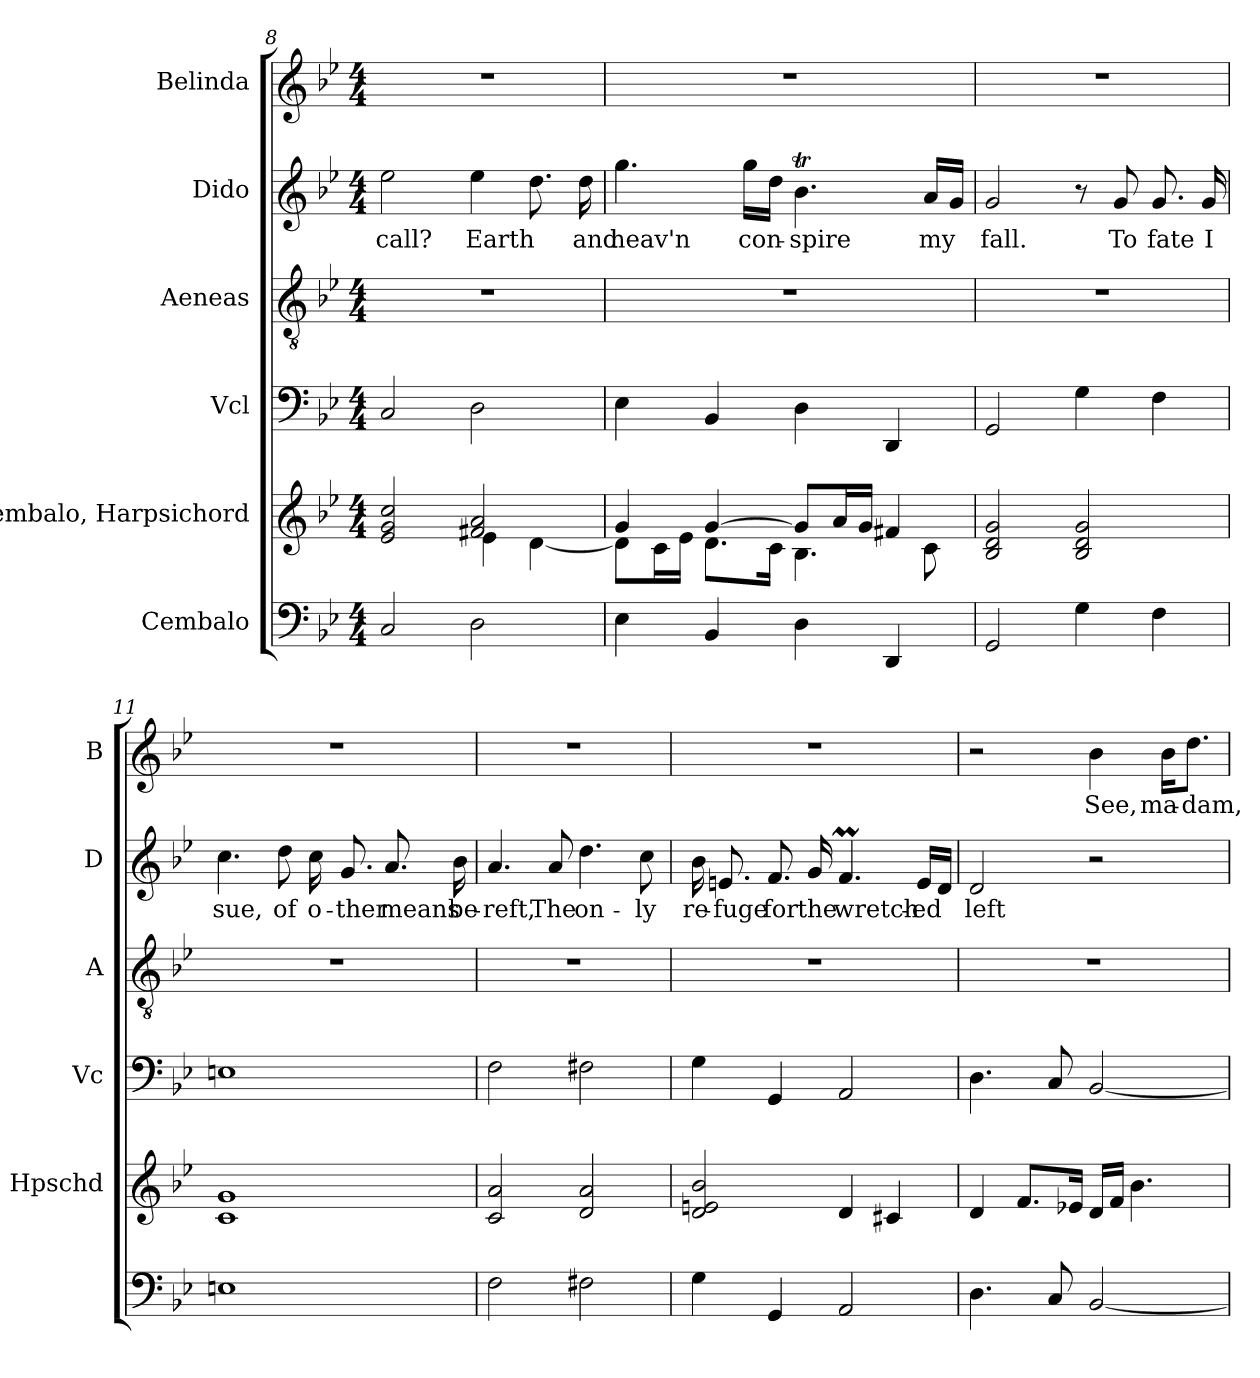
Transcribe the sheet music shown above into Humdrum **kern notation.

**kern	**kern	**kern	**kern	**kern	**text	**kern	**text
*part6	*part5	*part4	*part3	*part2	*part2	*part1	*part1
*staff6	*staff5	*staff4	*staff3	*staff2	*staff2	*staff1	*staff1
*I"Cembalo	*I"Cembalo, Harpsichord	*I"Vcl	*I"Aeneas	*I"Dido	*	*I"Belinda	*
*	*I'Hpschd	*I'Vc	*I'A	*I'D	*	*I'B	*
!!LO:PB:g=z
*clefF4	*clefG2	*clefF4	*clefGv2	*clefG2	*	*clefG2	*
*k[b-e-]	*k[b-e-]	*k[b-e-]	*k[b-e-]	*k[b-e-]	*	*k[b-e-]	*
*M4/4	*M4/4	*M4/4	*M4/4	*M4/4	*	*M4/4	*
=8	=8	=8	=8	=8	=8	=8	=8
*	*^	*	*	*	*	*	*
!	!	!	!	!	!	!LO:LY:b	!	!
2C/	2e-/ 2g/ 2cc/	2ryy	2C/	1r	2ee-\	call?	1r	.
!	!	!	!	!	!	!LO:LY:b	!	!
2D\	2f#X/ 2a/	4e-\	2D\	.	4ee-\	Earth	.	.
.	.	[4d\	.	.	8.dd\	.	.	.
!	!	!	!	!	!	!LO:LY:b	!	!
.	.	.	.	.	16dd\	and	.	.
=9	=9	=9	=9	=9	=9	=9	=9	=9
!	!	!	!	!	!	!LO:LY:b	!	!
4E-\	4g/	8d\L]	4E-\	1r	4.gg\	heav'n	1r	.
.	.	16c\L	.	.	.	.	.	.
.	.	16e-\JJ	.	.	.	.	.	.
4BB-/	[4g/	8.d\L	4BB-/	.	.	.	.	.
!	!	!	!	!	!	!LO:LY:b	!	!
.	.	.	.	.	16gg\LL	con-	.	.
.	.	16c\Jk	.	.	16dd\JJ	.	.	.
!	!	!	!	!	!	!LO:LY:b	!	!
4D\	8g/L]	4.B-\	4D\	.	4.b-T\	-spire	.	.
.	16a/L	.	.	.	.	.	.	.
.	16g/JJ	.	.	.	.	.	.	.
4DD/	4f#X/	.	4DD/	.	.	.	.	.
!	!	!	!	!	!	!LO:LY:b	!	!
.	.	8c\	.	.	16a/LL	my	.	.
.	.	.	.	.	16g/JJ	.	.	.
*	*v	*v	*	*	*	*	*	*
=10	=10	=10	=10	=10	=10	=10	=10
!	!	!	!	!	!LO:LY:b	!	!
2GG/	2B-/ 2d/ 2g/	2GG/	1r	2g/	fall.	1r	.
4G\	2B-/ 2d/ 2g/	4G\	.	8r	.	.	.
!	!	!	!	!	!LO:LY:b	!	!
.	.	.	.	8g/	To	.	.
!	!	!	!	!	!LO:LY:b	!	!
4F\	.	4F\	.	8.g/	fate	.	.
!	!	!	!	!	!LO:LY:b	!	!
.	.	.	.	16g/	I	.	.
=11	=11	=11	=11	=11	=11	=11	=11
!	!	!	!	!	!LO:LY:b	!	!
1En	1c 1g	1En	1r	4.cc\	sue,	1r	.
!	!	!	!	!	!LO:LY:b	!	!
.	.	.	.	8dd\	of	.	.
!	!	!	!	!	!LO:LY:b	!	!
.	.	.	.	16cc\	o-	.	.
!	!	!	!	!	!LO:LY:b	!	!
.	.	.	.	8.g/	-ther	.	.
!	!	!	!	!	!LO:LY:b	!	!
.	.	.	.	8.a/	means	.	.
!	!	!	!	!	!LO:LY:b	!	!
.	.	.	.	16b-\	be-	.	.
!!LO:LB:g=z
=12	=12	=12	=12	=12	=12	=12	=12
!	!	!	!	!	!LO:LY:b	!	!
2F\	2c/ 2a/	2F\	1r	4.a/	-reft,	1r	.
!	!	!	!	!	!LO:LY:b	!	!
.	.	.	.	8a/	The	.	.
!	!	!	!	!	!LO:LY:b	!	!
2F#X\	2d/ 2a/	2F#X\	.	4.dd\	on-	.	.
!	!	!	!	!	!LO:LY:b	!	!
.	.	.	.	8cc\	-ly	.	.
=13	=13	=13	=13	=13	=13	=13	=13
!	!	!	!	!	!LO:LY:b	!	!
4G\	2d/ 2en/ 2b-/	4G\	1r	16b-\	re-	1r	.
!	!	!	!	!	!LO:LY:b	!	!
.	.	.	.	8.en/	-fuge	.	.
!	!	!	!	!	!LO:LY:b	!	!
4GG/	.	4GG/	.	8.f/	for	.	.
!	!	!	!	!	!LO:LY:b	!	!
.	.	.	.	16g/	the	.	.
!	!	!	!	!	!LO:LY:b	!	!
2AA/	4d/	2AA/	.	4.fM/	wretch-	.	.
.	4c#X/	.	.	.	.	.	.
!	!	!	!	!	!LO:LY:b	!	!
.	.	.	.	16e/LL	-ed	.	.
.	.	.	.	16d/JJ	.	.	.
=14	=14	=14	=14	=14	=14	=14	=14
!	!	!	!	!	!LO:LY:b	!	!
4.D\	4d/	4.D\	1r	2d/	left	2r	.
.	8.f/L	.	.	.	.	.	.
8C/	.	8C/	.	.	.	.	.
.	16e-X/Jk	.	.	.	.	.	.
!	!	!	!	!	!	!	!LO:LY:b
[2BB-/	16d/LL	[2BB-/	.	2r	.	4b-\	See,
.	16f/JJ	.	.	.	.	.	.
.	4.b-\	.	.	.	.	.	.
!	!	!	!	!	!	!	!LO:LY:b
.	.	.	.	.	.	16b-\KL	ma-
!	!	!	!	!	!	!	!LO:LY:b
.	.	.	.	.	.	8.dd\J	-dam,
=	=	=	=	=	=	=	=
*-	*-	*-	*-	*-	*-	*-	*-
